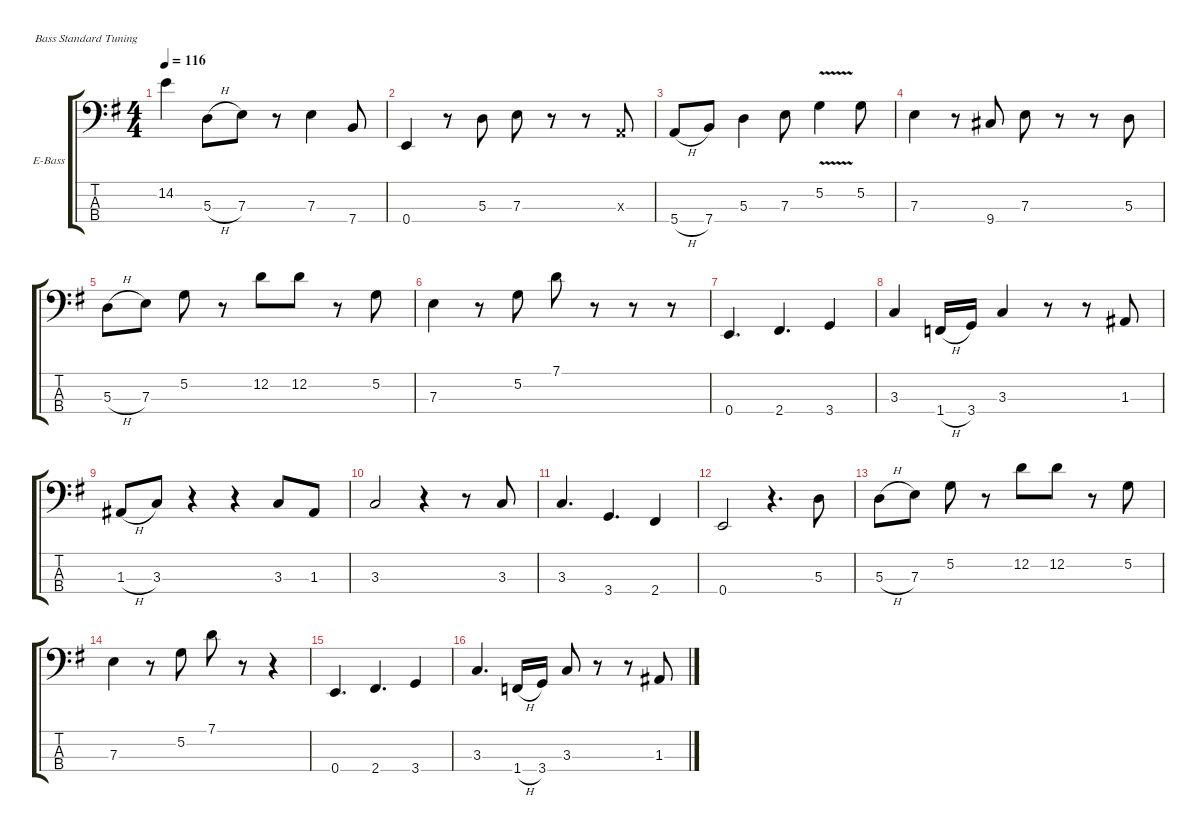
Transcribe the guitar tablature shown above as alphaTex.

\defaultSystemsLayout 4
\hideDynamics
\bracketExtendMode groupsimilarinstruments
\multiBarRest
\firstSystemTrackNameOrientation horizontal
\otherSystemsTrackNameOrientation horizontal
\track ("Bass 1" "E-Bass") {multiBarRest instrument electricbasspick}
\staff {score tabs}
\tuning (G2 D2 A1 E1)
\ts (4 4)
\tempo 116
\clef f4
\ks g
14.2.4{dy f} 5.3{h}.8 7.3.8 r.8 7.3.4 7.4.8 |
0.4.4 r.8 5.3.8 7.3.8 r.8 r.8 0.3{x}.8 |
5.4{h}.8 7.4.8 5.3.4 7.3.8 5.2{v}.4 5.2.8 |
7.3.4 r.8 9.4.8 7.3.8 r.8 r.8 5.3.8 |
5.3{h}.8 7.3.8 5.2.8 r.8 12.2.8 12.2.8 r.8 5.2.8 |
7.3.4 r.8 5.2.8 7.1.8 r.8 r.8 r.8 |
0.4.4{d} 2.4.4{d} 3.4.4 |
3.3.4 1.4{h}.16 3.4.16 3.3.4 r.8 r.8 1.3.8 |
1.3{h}.8 3.3.8 r.4 r.4 3.3.8 1.3.8 |
3.3.2 r.4 r.8 3.3.8 |
3.3.4{d} 3.4.4{d} 2.4.4 |
0.4.2 r.4{d} 5.3.8 |
5.3{h}.8 7.3.8 5.2.8 r.8 12.2.8 12.2.8 r.8 5.2.8 |
7.3.4 r.8 5.2.8 7.1.8 r.8 r.4 |
0.4.4{d} 2.4.4{d} 3.4.4 |
3.3.4{d} 1.4{h}.16 3.4.16 3.3.8 r.8 r.8 1.3.8
